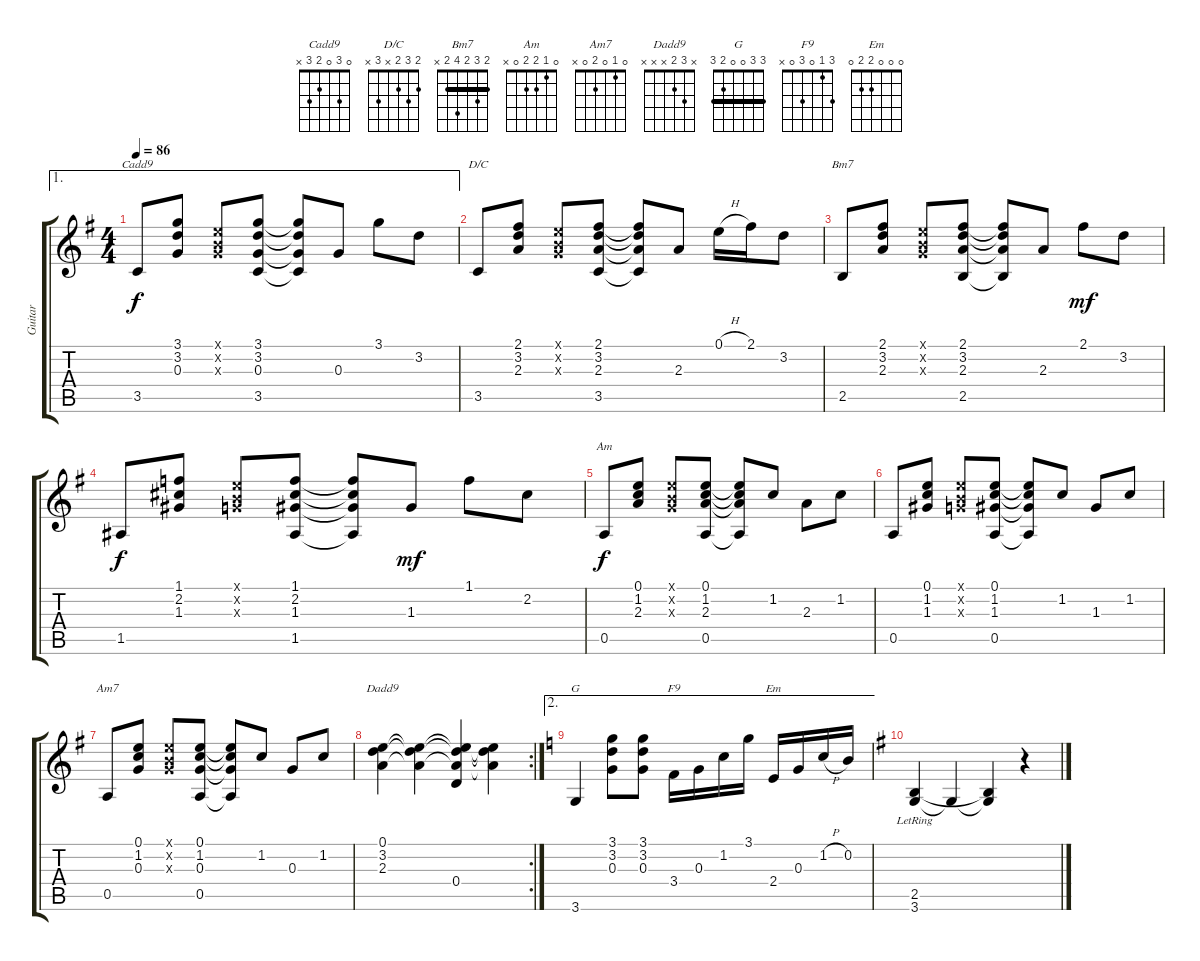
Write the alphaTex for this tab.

\track ("Guitar" "Guitar") {instrument acousticguitarnylon}
\staff {score tabs}
\tuning (E4 B3 G3 D3 A2 E2) {hide}
\chord ("Cadd9" 0 3 0 2 3 x)
\chord ("D/C" 2 3 2 x 3 x)
\chord ("Bm7" 2 3 2 4 2 x) {barre 2}
\chord ("Am" 0 1 2 2 0 x)
\chord ("Am7" 0 1 0 2 0 x)
\chord ("Dadd9" x 3 2 x x x)
\chord ("G" 3 3 0 0 2 3) {barre 3}
\chord ("F9" 3 1 0 3 0 x)
\chord ("Em" 0 0 0 2 2 0)
\ae 1
\ts (4 4)
\tempo 86
\clef g2
\ks g
3.5.8{ch "Cadd9" dy f} (3.1 3.2 0.3).8 (0.1{x} 0.2{x} 0.3{x}).8 (3.1 3.2 0.3 3.5).8 (3.1{t} 3.2{t} 0.3{t} 3.5{t}).8 0.3.8 3.1.8 3.2.8 |
3.5.8{ch "D/C"} (2.1 3.2 2.3).8 (0.1{x} 0.2{x} 0.3{x}).8 (2.1 3.2 2.3 3.5).8 (2.1{t} 3.2{t} 2.3{t} 3.5{t}).8 2.3.8 0.1{h}.16 2.1.16 3.2.8 |
2.5.8{ch "Bm7"} (2.1 3.2 2.3).8 (0.1{x} 0.2{x} 0.3{x}).8 (2.1 3.2 2.3 2.5).8 (2.1{t} 3.2{t} 2.3{t} 2.5{t}).8 2.3.8 2.1.8{dy mf} 3.2.8 |
1.5.8{dy f} (1.1 2.2 1.3).8 (0.1{x} 0.2{x} 0.3{x}).8 (1.1 2.2 1.3 1.5).8 (1.1{t} 2.2{t} 1.3{t} 1.5{t}).8 1.3.8{dy mf} 1.1.8 2.2.8 |
0.5.8{ch "Am" dy f} (0.1 1.2 2.3).8 (0.1{x} 0.2{x} 0.3{x}).8 (0.1 1.2 2.3 0.5).8 (0.1{t} 1.2{t} 2.3{t} 0.5{t}).8 1.2.8 2.3.8 1.2.8 |
0.5.8 (0.1 1.2 1.3).8 (0.1{x} 0.2{x} 0.3{x}).8 (0.1 1.2 1.3 0.5).8 (0.1{t} 1.2{t} 1.3{t} 0.5{t}).8 1.2.8 1.3.8 1.2.8 |
0.5.8{ch "Am7"} (0.1 1.2 0.3).8 (0.1{x} 0.2{x} 0.3{x}).8 (0.1 1.2 0.3 0.5).8 (0.1{t} 1.2{t} 0.3{t} 0.5{t}).8 1.2.8 0.3.8 1.2.8 |
\rc 2
(0.1 3.2 2.3).4{ch "Dadd9"} (0.1{t} 3.2{t} 2.3{t}).4 (0.1{t} 3.2{t} 2.3{t} 0.4).4 (0.1{t} 3.2{t} 2.3{t}).4 |
\ae 2
\ks c
3.6.4{ch "G"} (3.1 3.2 0.3).8 (3.1 3.2 0.3).8 3.4.16{ch "F9"} 0.3.16 1.2.16 3.1.16 2.4.16{ch "Em"} 0.3.16 1.2{h}.16 0.2.16 |
\ks g
(2.5 3.6{lr}).4 3.6{t}.4 (2.5{t} 3.6{t}).4 r.4
